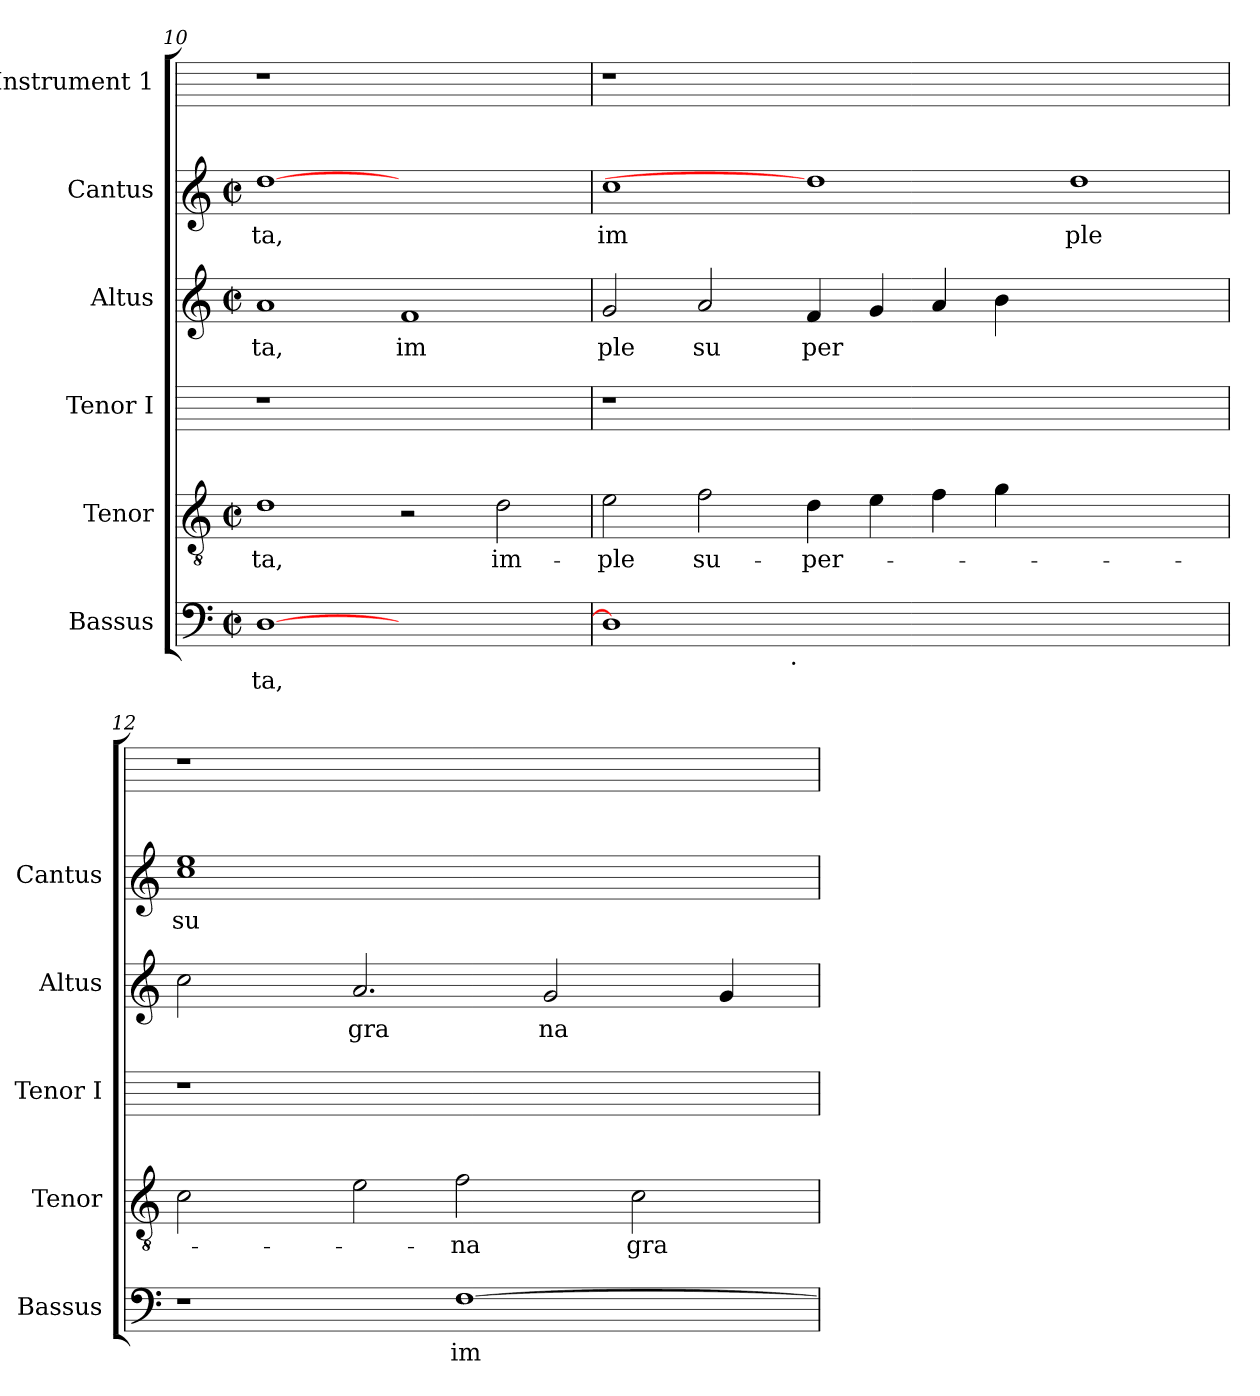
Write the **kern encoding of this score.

**kern	**text	**kern	**text	**kern	**kern	**text	**kern	**text	**kern
*part6	*part6	*part5	*part5	*part4	*part3	*part3	*part2	*part2	*part1
*staff6	*staff6	*staff5	*staff5	*staff4	*staff3	*staff3	*staff2	*staff2	*staff1
*I"Bassus	*	*I"Tenor	*	*I"Tenor I	*I"Altus	*	*I"Cantus	*	*I"Instrument 1
*I'Bassus	*	*I'Tenor	*	*I'Tenor I	*I'Altus	*	*I'Cantus	*	*
*clefF4	*	*clefGv2	*	*	*clefG2	*	*clefG2	*	*
*M2/2	*	*M2/2	*	*	*M2/2	*	*M2/2	*	*
*met(c|)	*	*met(c|)	*	*	*met(c|)	*	*met(c|)	*	*
=10	=10	=10	=10	=10	=10	=10	=10	=10	=10
!	!LO:LY:b:cj	!	!LO:LY:b:cj	!	!	!LO:LY:b:cj	!	!LO:LY:b:cj	!
[1D	ta,	1d	-ta,	1r	1a	ta,	[1dd	ta,	1r
!	!	!	!	!	!	!LO:LY:b:cj	!	!	!
1ryy	.	2r	.	1ryy	1f	im	1ryy	.	1ryy
!	!	!	!LO:LY:b:cj	!	!	!	!	!	!
.	.	2d\	im-	.	.	.	.	.	.
=11	=11	=11	=11	=11	=11	=11	=11	=11	=11
!	!	!	!LO:LY:b:cj	!	!	!LO:LY:b:cj	!	!LO:LY:b:cj	!
*^	*	*	*	*	*	*	*	*	*
1D]	2ryy	.	2e\	-ple	1r	2g/	ple	1cc	im	1r
!	!	!	!	!LO:LY:b:cj	!	!	!LO:LY:b:cj	!	!	!
.	4...ryy	.	2f\	su-	.	2a/	su	.	.	.
!	!LO:TX:b:t=.	!	!	!	!	!	!	!	!	!
.	1ryy	.	.	.	.	.	.	.	.	.
!	!	!	!	!LO:LY:b	!	!	!LO:LY:b	!	!	!
0ryy	.	.	4d\	-per-	0ryy	4f/	per	1dd]	.	0ryy
.	.	.	4e\	.	.	4g/	.	.	.	.
.	.	.	4f\	.	.	4a/	.	.	.	.
.	.	.	4g\	.	.	4b\	.	.	.	.
.	1ryy	.	.	.	.	.	.	.	.	.
!	!	!	!	!	!	!	!	!	!LO:LY:b:cj	!
.	.	.	1ryy	.	.	1ryy	.	1dd	ple	.
.	32ryy	.	.	.	.	.	.	.	.	.
!!LO:LB:g=z
=12	=12	=12	=12	=12	=12	=12	=12	=12	=12	=12
!	!	!	!	!	!	!	!	!	!LO:LY:b:cj	!
*v	*v	*	*^	*	*	*^	*	*	*	*
1r	.	2c\	4ryy	.	1r	2cc\	16.ryy	.	1ee 1cc	su	1r
.	.	.	.	.	.	.	1ryy	.	.	.	.
.	.	.	16.ryy	.	.	.	.	.	.	.	.
.	.	.	1ryy	.	.	.	.	.	.	.	.
!	!	!	!	!	!	!	!	!LO:LY:b	!	!	!
.	.	2e\	.	.	.	2.a/	.	gra	.	.	.
!	!LO:LY:b:cj	!	!	!LO:LY:b:cj	!	!	!	!	!	!	!
[>1F	im-	2f\	.	-na	1ryy	.	.	.	1ryy	.	1ryy
.	.	.	.	.	.	.	2ryy	.	.	.	.
!	!	!	!	!	!	!	!	!LO:LY:b:cj	!	!	!
.	.	.	.	.	.	2g/	.	na	.	.	.
.	.	.	2ryy	.	.	.	.	.	.	.	.
!	!	!	!	!LO:LY:b	!	!	!	!	!	!	!
.	.	2c\	.	gra	.	.	.	.	.	.	.
.	.	.	.	.	.	.	4ryy	.	.	.	.
.	.	.	.	.	.	4g/	.	.	.	.	.
.	.	.	8ryy	.	.	.	8ryy	.	.	.	.
.	.	.	32ryy	.	.	.	32ryy	.	.	.	.
*	*	*v	*v	*	*	*v	*v	*	*	*	*
=	=	=	=	=	=	=	=	=	=
*-	*-	*-	*-	*-	*-	*-	*-	*-	*-
